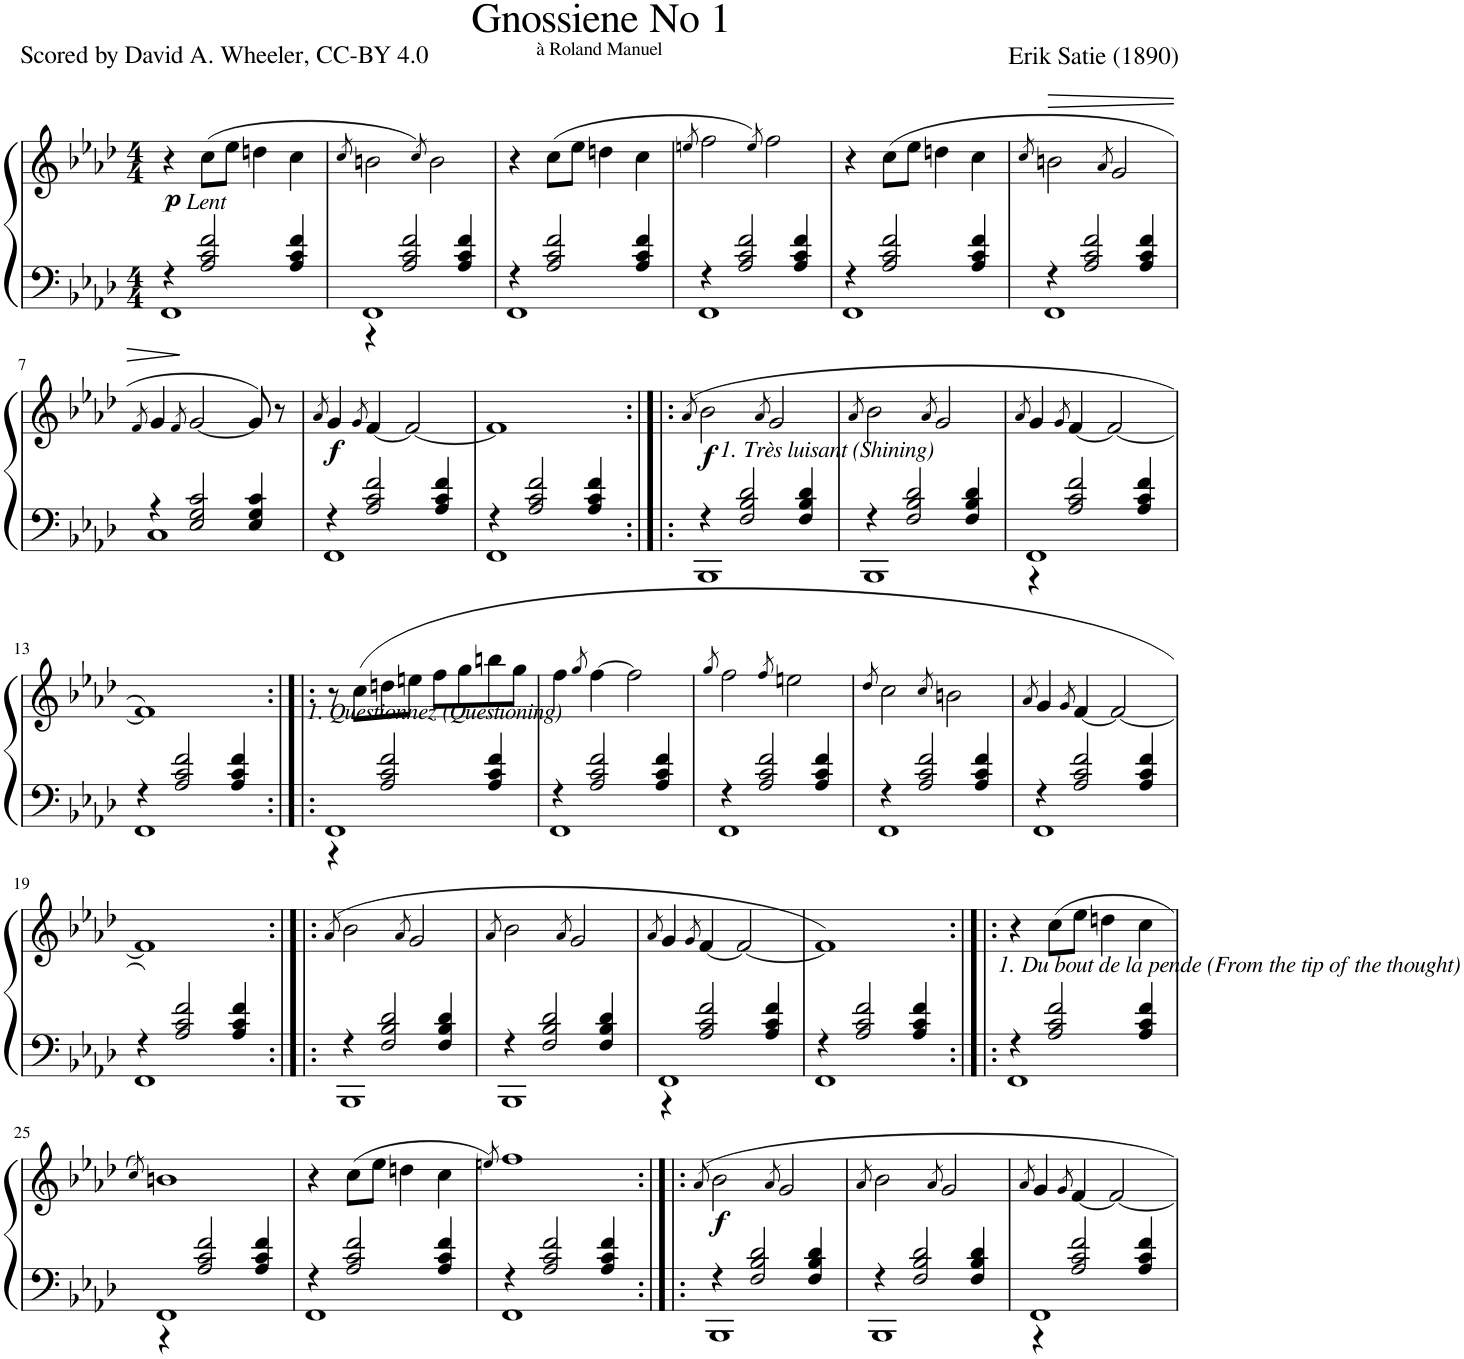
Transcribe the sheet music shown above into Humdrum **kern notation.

**kern	**kern	**dynam
*part1	*part1	*part1
*staff2	*staff1	*staff1/2
*I"Piano	*	*
*I'Pno.	*	*
*clefF4	*clefG2	*
*k[b-e-a-d-]	*k[b-e-a-d-]	*
*M4/4	*M4/4	*
=1	=1	=1
*^	*	*
!	!	!LO:TX:b:i:t=Lent	!
!	!	!	!LO:DY:b
4r	1FF	4r	p
2A-/ 2c/ 2f/	.	(8cc\L	.
.	.	8ee-\J	.
.	.	4ddn\	.
4A-/ 4c/ 4f/	.	4cc\	.
=2	=2	=2	=2
.	.	8qcc/	.
1FF	4r	2bn\	.
.	2A-/ 2c/ 2f/	.	.
.	.	8qcc/)	.
.	.	2b\	.
.	4A-/ 4c/ 4f/	.	.
=3	=3	=3	=3
4r	1FF	4r	.
2A-/ 2c/ 2f/	.	(8cc\L	.
.	.	8ee-\J	.
.	.	4ddn\	.
4A-/ 4c/ 4f/	.	4cc\	.
=4	=4	=4	=4
.	.	8qeen/	.
4r	1FF	2ff\	.
2A-/ 2c/ 2f/	.	.	.
.	.	8qee/)	.
.	.	2ff\	.
4A-/ 4c/ 4f/	.	.	.
=5	=5	=5	=5
4r	1FF	4r	.
2A-/ 2c/ 2f/	.	(8cc\L	.
.	.	8ee-\J	.
.	.	4ddn\	.
4A-/ 4c/ 4f/	.	4cc\	.
=6	=6	=6	=6
.	.	8qcc/	.
4r	1FF	2bn\	.
2A-/ 2c/ 2f/	.	.	.
.	.	8qa-/	.
.	.	2g/	.
4A-/ 4c/ 4f/	.	.	.
!!LO:LB:g=z
=7	=7	=7	=7
.	.	8qf/	.
4r	1C	4g/	.
.	.	8qf/	.
2E-/ 2G/ 2c/	.	[2g/	.
4E-/ 4G/ 4c/	.	8g/])	.
.	.	8r	.
=8	=8	=8	=8
.	.	8qa-/	.
!	!	!	!LO:DY:b
4r	1FF	4g/	f
.	.	8qg/	.
2A-/ 2c/ 2f/	.	[4f/	.
.	.	2f/_	.
4A-/ 4c/ 4f/	.	.	.
=9	=9	=9	=9
4r	1FF	1f]	.
2A-/ 2c/ 2f/	.	.	.
4A-/ 4c/ 4f/	.	.	.
=10:|!|:	=10:|!|:	=10:|!|:	=10:|!|:
.	.	(8qa-/	.
!	!	!LO:TX:b:i:t=1. Très luisant (Shining)	!
!	!	!	!LO:DY:b
4r	1BBB-	2b-\	f
2F/ 2B-/ 2d-/	.	.	.
.	.	8qa-/	.
.	.	2g/	.
4F/ 4B-/ 4d-/	.	.	.
=11	=11	=11	=11
.	.	8qa-/	.
4r	1BBB-	2b-\	.
2F/ 2B-/ 2d-/	.	.	.
.	.	8qa-/	.
.	.	2g/	.
4F/ 4B-/ 4d-/	.	.	.
=12	=12	=12	=12
.	.	8qa-/	.
1FF	4r	4g/	.
.	.	8qg/	.
.	2A-/ 2c/ 2f/	[4f/	.
.	.	2f/_	.
.	4A-/ 4c/ 4f/	.	.
!!LO:LB:g=z
=13	=13	=13	=13
4r	1FF	1f])	.
2A-/ 2c/ 2f/	.	.	.
4A-/ 4c/ 4f/	.	.	.
=14:|!|:	=14:|!|:	=14:|!|:	=14:|!|:
!	!	!LO:TX:b:i:t=1. Questionnez (Questioning)	!
1FF	4r	8r	.
.	.	(8cc\L	.
.	2A-/ 2c/ 2f/	8ddn\	.
.	.	8een\J	.
.	.	8ff\L	.
.	.	8gg\	.
.	4A-/ 4c/ 4f/	8bbn\	.
.	.	8gg\J	.
=15	=15	=15	=15
4r	1FF	4ff\	.
.	.	8qgg/	.
2A-/ 2c/ 2f/	.	[4ff\	.
.	.	2ff\]	.
4A-/ 4c/ 4f/	.	.	.
=16	=16	=16	=16
.	.	8qgg/	.
4r	1FF	2ff\	.
2A-/ 2c/ 2f/	.	.	.
.	.	8qff/	.
.	.	2een\	.
4A-/ 4c/ 4f/	.	.	.
=17	=17	=17	=17
.	.	8qdd-/	.
4r	1FF	2cc\	.
2A-/ 2c/ 2f/	.	.	.
.	.	8qcc/	.
.	.	2bn\	.
4A-/ 4c/ 4f/	.	.	.
=18	=18	=18	=18
.	.	8qa-/	.
4r	1FF	4g/	.
.	.	8qg/	.
2A-/ 2c/ 2f/	.	[4f/	.
.	.	2f/_	.
4A-/ 4c/ 4f/	.	.	.
!!LO:LB:g=z
=19	=19	=19	=19
4r	1FF	1f])	.
2A-/ 2c/ 2f/	.	.	.
4A-/ 4c/ 4f/	.	.	.
=20:|!|:	=20:|!|:	=20:|!|:	=20:|!|:
.	.	(8qa-/	.
4r	1BBB-	2b-\	.
2F/ 2B-/ 2d-/	.	.	.
.	.	8qa-/	.
.	.	2g/	.
4F/ 4B-/ 4d-/	.	.	.
=21	=21	=21	=21
.	.	8qa-/	.
4r	1BBB-	2b-\	.
2F/ 2B-/ 2d-/	.	.	.
.	.	8qa-/	.
.	.	2g/	.
4F/ 4B-/ 4d-/	.	.	.
=22	=22	=22	=22
.	.	8qa-/	.
1FF	4r	4g/	.
.	.	8qg/	.
.	2A-/ 2c/ 2f/	[4f/	.
.	.	2f/_	.
.	4A-/ 4c/ 4f/	.	.
=23	=23	=23	=23
4r	1FF	1f])	.
2A-/ 2c/ 2f/	.	.	.
4A-/ 4c/ 4f/	.	.	.
=24:|!|:	=24:|!|:	=24:|!|:	=24:|!|:
!	!	!LO:TX:b:i:t=1. Du bout de la pende (From the tip of the thought)	!
4r	1FF	4r	.
2A-/ 2c/ 2f/	.	(8cc\L	.
.	.	8ee-\J	.
.	.	4ddn\	.
4A-/ 4c/ 4f/	.	4cc\	.
!!LO:LB:g=z
=25	=25	=25	=25
.	.	8qcc/)	.
1FF	4r	1bn	.
.	2A-/ 2c/ 2f/	.	.
.	4A-/ 4c/ 4f/	.	.
=26	=26	=26	=26
4r	1FF	4r	.
2A-/ 2c/ 2f/	.	(8cc\L	.
.	.	8ee-\J	.
.	.	4ddn\	.
4A-/ 4c/ 4f/	.	4cc\	.
=27	=27	=27	=27
.	.	8qeen/)	.
4r	1FF	1ff	.
2A-/ 2c/ 2f/	.	.	.
4A-/ 4c/ 4f/	.	.	.
=28:|!|:	=28:|!|:	=28:|!|:	=28:|!|:
.	.	8qa-/	.
!	!	!	!LO:DY:b
4r	1BBB-	2b-\	f
2F/ 2B-/ 2d-/	.	.	.
.	.	8qa-/	.
.	.	2g/	.
4F/ 4B-/ 4d-/	.	.	.
=29	=29	=29	=29
.	.	8qa-/	.
4r	1BBB-	2b-\	.
2F/ 2B-/ 2d-/	.	.	.
.	.	8qa-/	.
.	.	2g/	.
4F/ 4B-/ 4d-/	.	.	.
=30	=30	=30	=30
.	.	8qa-/	.
1FF	4r	4g/	.
.	.	8qg/	.
.	2A-/ 2c/ 2f/	[4f/	.
.	.	2f/_	.
.	4A-/ 4c/ 4f/	.	.
*v	*v	*	*
=	=	=
*-	*-	*-
